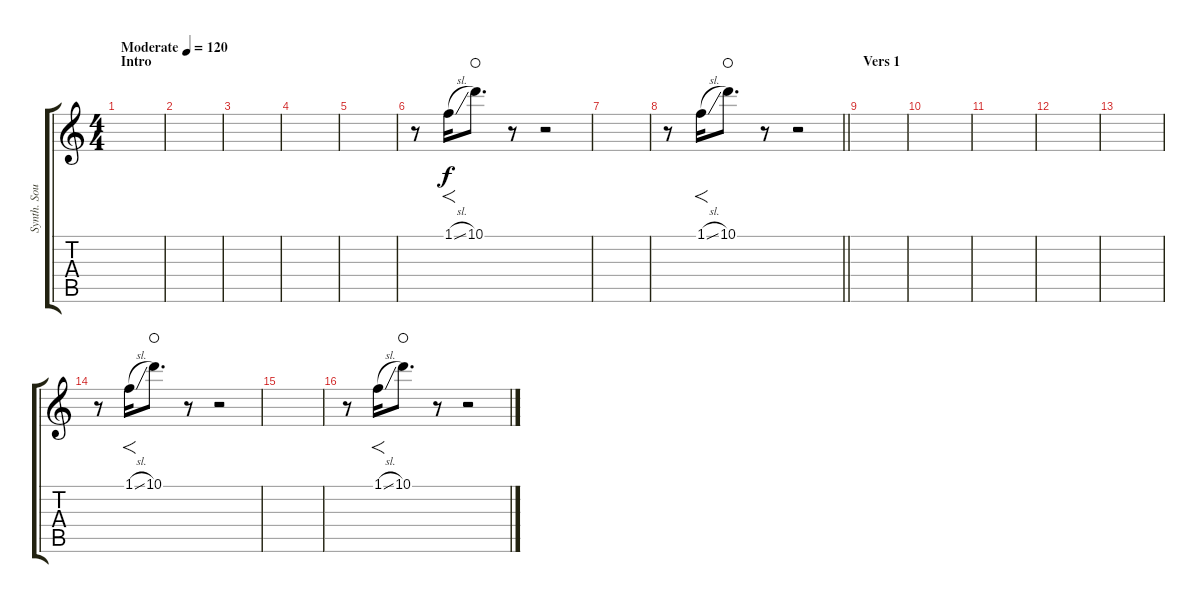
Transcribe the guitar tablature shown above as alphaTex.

\track ("Synth. Sounds 3" "Synth. Sou") {instrument overdrivenguitar}
\staff {score tabs}
\tuning (E4 B3 G3 D3 A2 E2) {hide}
\ts (4 4)
\section ("" "Intro")
\tempo (120 "Moderate")
\clef g2
\ks c
|
|
|
|
|
r.8 1.1{sl}.16{f} 10.1.8{d waho} r.8 r.2 |
|
\barLineRight lightlight
r.8 1.1{sl}.16{f} 10.1.8{d waho} r.8 r.2 |
\section ("" "Vers 1")
|
|
|
|
|
r.8 1.1{sl}.16{f} 10.1.8{d waho} r.8 r.2 |
|
r.8 1.1{sl}.16{f} 10.1.8{d waho} r.8 r.2
